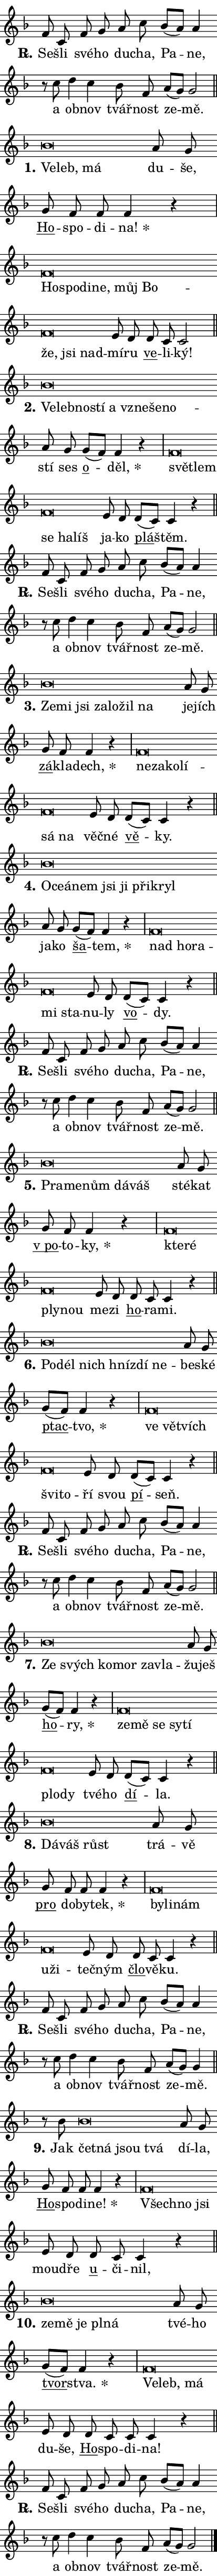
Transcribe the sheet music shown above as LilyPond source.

\version "2.22.1"
\header { tagline = "" }
\paper {
  indent = 0\cm
  top-margin = 0\cm
  right-margin = 0\cm
  bottom-margin = 0\cm
  left-margin = 0\cm
  paper-width = 7\cm
  page-breaking = #ly:one-page-breaking
  system-system-spacing.basic-distance = #11
  score-system-spacing.basic-distance = #11
  ragged-last = ##f
}


%% Author: Thomas Morley
%% https://lists.gnu.org/archive/html/lilypond-user/2020-05/msg00002.html
#(define (line-position grob)
"Returns position of @var[grob} in current system:
   @code{'start}, if at first time-step
   @code{'end}, if at last time-step
   @code{'middle} otherwise
"
  (let* ((col (ly:item-get-column grob))
         (ln (ly:grob-object col 'left-neighbor))
         (rn (ly:grob-object col 'right-neighbor))
         (col-to-check-left (if (ly:grob? ln) ln col))
         (col-to-check-right (if (ly:grob? rn) rn col))
         (break-dir-left
           (and
             (ly:grob-property col-to-check-left 'non-musical #f)
             (ly:item-break-dir col-to-check-left)))
         (break-dir-right
           (and
             (ly:grob-property col-to-check-right 'non-musical #f)
             (ly:item-break-dir col-to-check-right))))
        (cond ((eqv? 1 break-dir-left) 'start)
              ((eqv? -1 break-dir-right) 'end)
              (else 'middle))))

#(define (tranparent-at-line-position vctor)
  (lambda (grob)
  "Relying on @code{line-position} select the relevant enry from @var{vctor}.
Used to determine transparency,"
    (case (line-position grob)
      ((end) (not (vector-ref vctor 0)))
      ((middle) (not (vector-ref vctor 1)))
      ((start) (not (vector-ref vctor 2))))))

noteHeadBreakVisibility =
#(define-music-function (break-visibility)(vector?)
"Makes @code{NoteHead}s transparent relying on @var{break-visibility}"
#{
  \override NoteHead.transparent =
    #(tranparent-at-line-position break-visibility)
#})

#(define delete-ledgers-for-transparent-note-heads
  (lambda (grob)
    "Reads whether a @code{NoteHead} is transparent.
If so this @code{NoteHead} is removed from @code{'note-heads} from
@var{grob}, which is supposed to be @code{LedgerLineSpanner}.
As a result ledgers are not printed for this @code{NoteHead}"
    (let* ((nhds-array (ly:grob-object grob 'note-heads))
           (nhds-list
             (if (ly:grob-array? nhds-array)
                 (ly:grob-array->list nhds-array)
                 '()))
           ;; Relies on the transparent-property being done before
           ;; Staff.LedgerLineSpanner.after-line-breaking is executed.
           ;; This is fragile ...
           (to-keep
             (remove
               (lambda (nhd)
                 (ly:grob-property nhd 'transparent #f))
               nhds-list)))
      ;; TODO find a better method to iterate over grob-arrays, similiar
      ;; to filter/remove etc for lists
      ;; For now rebuilt from scratch
      (set! (ly:grob-object grob 'note-heads)  '())
      (for-each
        (lambda (nhd)
          (ly:pointer-group-interface::add-grob grob 'note-heads nhd))
        to-keep))))

hideNotes = {
  \noteHeadBreakVisibility #begin-of-line-visible
}
unHideNotes = {
  \noteHeadBreakVisibility #all-visible
}

% work-around for resetting accidentals
% https://lilypond.org/doc/v2.23/Documentation/notation/displaying-rhythms#unmetered-music
cadenzaMeasure = {
  \cadenzaOff
  \partial 1024 s1024
  \cadenzaOn
}

#(define-markup-command (accent layout props text) (markup?)
  "Underline accented syllable"
  (interpret-markup layout props
    #{\markup \override #'(offset . 4.3) \underline { #text }#}))

responsum = \markup \concat {
  "R" \hspace #-1.05 \path #0.1 #'((moveto 0 0.07) (lineto 0.9 0.8)) \hspace #0.05 "."
}

\layout {
    \context {
        \Staff
        \remove "Time_signature_engraver"
        \override LedgerLineSpanner.after-line-breaking = #delete-ledgers-for-transparent-note-heads
    }
    \context {
        \Voice {
            \override NoteHead.output-attributes = #'((class . "notehead"))
            \override Hairpin.height = #0.55
        }
    }
    \context {
        \Lyrics {
            \override StanzaNumber.output-attributes = #'((class . "stanzanumber"))
            \override LyricSpace.minimum-distance = #0.9
            \override LyricText.font-name = #"TeX Gyre Schola"
            \override LyricText.font-size = 1
            \override StanzaNumber.font-name = #"TeX Gyre Schola Bold"
            \override StanzaNumber.font-size = 1
        }
    }
}

% magnetic-lyrics.ily
%
%   written by
%     Jean Abou Samra <jean@abou-samra.fr>
%     Werner Lemberg <wl@gnu.org>
%
%   adapted by
%     Jiri Hon <jiri.hon@gmail.com>
%
% Version 2022-Apr-15

% https://www.mail-archive.com/lilypond-user@gnu.org/msg149350.html

#(define (Left_hyphen_pointer_engraver context)
   "Collect syllable-hyphen-syllable occurrences in lyrics and store
them in properties.  This engraver only looks to the left.  For
example, if the lyrics input is @code{foo -- bar}, it does the
following.

@itemize @bullet
@item
Set the @code{text} property of the @code{LyricHyphen} grob between
@q{foo} and @q{bar} to @code{foo}.

@item
Set the @code{left-hyphen} property of the @code{LyricText} grob with
text @q{foo} to the @code{LyricHyphen} grob between @q{foo} and
@q{bar}.
@end itemize

Use this auxiliary engraver in combination with the
@code{lyric-@/text::@/apply-@/magnetic-@/offset!} hook."
   (let ((hyphen #f)
         (text #f))
     (make-engraver
      (acknowledgers
       ((lyric-syllable-interface engraver grob source-engraver)
        (set! text grob)))
      (end-acknowledgers
       ((lyric-hyphen-interface engraver grob source-engraver)
        ;(when (not (grob::has-interface grob 'lyric-space-interface))
          (set! hyphen grob)));)
      ((stop-translation-timestep engraver)
       (when (and text hyphen)
         (ly:grob-set-object! text 'left-hyphen hyphen))
       (set! text #f)
       (set! hyphen #f)))))

#(define (lyric-text::apply-magnetic-offset! grob)
   "If the space between two syllables is less than the value in
property @code{LyricText@/.details@/.squash-threshold}, move the right
syllable to the left so that it gets concatenated with the left
syllable.

Use this function as a hook for
@code{LyricText@/.after-@/line-@/breaking} if the
@code{Left_@/hyphen_@/pointer_@/engraver} is active."
   (let ((hyphen (ly:grob-object grob 'left-hyphen #f)))
     (when hyphen
       (let ((left-text (ly:spanner-bound hyphen LEFT)))
         (when (grob::has-interface left-text 'lyric-syllable-interface)
           (let* ((common (ly:grob-common-refpoint grob left-text X))
                  (this-x-ext (ly:grob-extent grob common X))
                  (left-x-ext
                   (begin
                     ;; Trigger magnetism for left-text.
                     (ly:grob-property left-text 'after-line-breaking)
                     (ly:grob-extent left-text common X)))
                  ;; `delta` is the gap width between two syllables.
                  (delta (- (interval-start this-x-ext)
                            (interval-end left-x-ext)))
                  (details (ly:grob-property grob 'details))
                  (threshold (assoc-get 'squash-threshold details 0.2)))
             (when (< delta threshold)
               (let* (;; We have to manipulate the input text so that
                      ;; ligatures crossing syllable boundaries are not
                      ;; disabled.  For languages based on the Latin
                      ;; script this is essentially a beautification.
                      ;; However, for non-Western scripts it can be a
                      ;; necessity.
                      (lt (ly:grob-property left-text 'text))
                      (rt (ly:grob-property grob 'text))
                      (is-space (grob::has-interface hyphen 'lyric-space-interface))
                      (space (if is-space " " ""))
                      (space-markup (grob-interpret-markup grob " "))
                      (space-size (interval-length (ly:stencil-extent space-markup X)))
                      (extra-delta (if is-space space-size 0))
                      ;; Append new syllable.
                      (ltrt-space (if (and (string? lt) (string? rt))
                                (string-append lt space rt)
                                (make-concat-markup (list lt space rt))))
                      ;; Right-align `ltrt` to the right side.
                      (ltrt-space-markup (grob-interpret-markup
                               grob
                               (make-translate-markup
                                (cons (interval-length this-x-ext) 0)
                                (make-right-align-markup ltrt-space)))))
                 (begin
                   ;; Don't print `left-text`.
                   (ly:grob-set-property! left-text 'stencil #f)
                   ;; Set text and stencil (which holds all collected
                   ;; syllables so far) and shift it to the left.
                   (ly:grob-set-property! grob 'text ltrt-space)
                   (ly:grob-set-property! grob 'stencil ltrt-space-markup)
                   (ly:grob-translate-axis! grob (- (- delta extra-delta)) X))))))))))


#(define (lyric-hyphen::displace-bounds-first grob)
   ;; Make very sure this callback isn't triggered too early.
   (let ((left (ly:spanner-bound grob LEFT))
         (right (ly:spanner-bound grob RIGHT)))
     (ly:grob-property left 'after-line-breaking)
     (ly:grob-property right 'after-line-breaking)
     (ly:lyric-hyphen::print grob)))

squashThreshold = #0.4

\layout {
  \context {
    \Lyrics
    \consists #Left_hyphen_pointer_engraver
    \override LyricText.after-line-breaking =
      #lyric-text::apply-magnetic-offset!
    \override LyricHyphen.stencil = #lyric-hyphen::displace-bounds-first
    \override LyricText.details.squash-threshold = \squashThreshold
    \override LyricHyphen.minimum-distance = 0
    \override LyricHyphen.minimum-length = \squashThreshold
  }
}

squash = \override LyricText.details.squash-threshold = 9999
unSquash = \override LyricText.details.squash-threshold = \squashThreshold

left = \override LyricText.self-alignment-X = #LEFT
unLeft = \revert LyricText.self-alignment-X

starOffset = #(lambda (grob) 
                (let ((x_offset (ly:self-alignment-interface::aligned-on-x-parent grob)))
                  (if (= x_offset 0) 0 (+ x_offset 1.2))))

star = #(define-music-function (syllable)(string?)
"Append star separator at the end of a syllable"
#{
  \once \override LyricText.X-offset = #starOffset
  \lyricmode { \markup {
    #syllable
    \override #'((font-name . "TeX Gyre Schola Bold")) \hspace #0.2 \lower #0.65 \larger "*"
  } }
#})

starAccent = #(define-music-function (syllable)(string?)
"Append star separator at the end of a syllable and make accent"
#{
  \once \override LyricText.X-offset = #starOffset
  \lyricmode { \markup {
    \accent #syllable
    \override #'((font-name . "TeX Gyre Schola Bold")) \hspace #0.2 \lower #0.65 \larger "*"
  } }
#})

breath = #(define-music-function (syllable)(string?)
"Append breathing indicator at the end of a syllable"
#{
  \lyricmode { \markup { #syllable "+" } }
#})

optionalBreath = #(define-music-function (syllable)(string?)
"Append optional breathing indicator at the end of a syllable"
#{
  \lyricmode { \markup { #syllable "(+)" } }
#})


\score {
    <<
        \new Voice = "melody" { \cadenzaOn \key f \major \relative { f'8 c f g a c \bar "" bes[( a)] a4 \bar "" r8 c d4 c \bar "" bes8 f \bar "" a[( g)] g2 \cadenzaMeasure \bar "||" \break }
\relative { bes'\breve*1/16 \hideNotes \breve*1/16 \breve*1/16 \bar "" \unHideNotes a8 g \bar "" g f f f4 r \cadenzaMeasure \bar "|" f\breve*1/16 \hideNotes \breve*1/16 \bar "" \breve*1/16 \bar "" \breve*1/16 \bar "" \breve*1/16 \bar "" \breve*1/16 \bar "" \breve*1/16 \bar "" \breve*1/16 \breve*1/16 \bar "" \unHideNotes e8 d \bar "" d c c2 \cadenzaMeasure \bar "||" \break }
\relative { bes'\breve*1/16 \hideNotes \breve*1/16 \bar "" \breve*1/16 \bar "" \breve*1/16 \bar "" \breve*1/16 \bar "" \breve*1/16 \bar "" \breve*1/16 \breve*1/16 \bar "" \unHideNotes a8 g \bar "" g[( f)] f4 r \cadenzaMeasure \bar "|" f\breve*1/16 \hideNotes \breve*1/16 \bar "" \breve*1/16 \bar "" \breve*1/16 \breve*1/16 \bar "" \unHideNotes e8 d \bar "" d[( c)] c4 r \cadenzaMeasure \bar "||" \break }
\relative { f'8 c f g a c \bar "" bes[( a)] a4 \bar "" r8 c d4 c \bar "" bes8 f \bar "" a[( g)] g2 \cadenzaMeasure \bar "||" \break }
\relative { bes'\breve*1/16 \hideNotes \breve*1/16 \bar "" \breve*1/16 \bar "" \breve*1/16 \bar "" \breve*1/16 \bar "" \breve*1/16 \breve*1/16 \bar "" \unHideNotes a8 g \bar "" g f f4 r \cadenzaMeasure \bar "|" f\breve*1/16 \hideNotes \breve*1/16 \bar "" \breve*1/16 \bar "" \breve*1/16 \bar "" \breve*1/16 \breve*1/16 \bar "" \unHideNotes e8 d \bar "" d[( c)] c4 r \cadenzaMeasure \bar "||" \break }
\relative { bes'\breve*1/16 \hideNotes \breve*1/16 \bar "" \breve*1/16 \bar "" \breve*1/16 \bar "" \breve*1/16 \bar "" \breve*1/16 \bar "" \breve*1/16 \breve*1/16 \bar "" \unHideNotes a8 g \bar "" g[( f)] f4 r \cadenzaMeasure \bar "|" f\breve*1/16 \hideNotes \breve*1/16 \bar "" \breve*1/16 \bar "" \breve*1/16 \breve*1/16 \bar "" \unHideNotes e8 d \bar "" d[( c)] c4 r \cadenzaMeasure \bar "||" \break }
\relative { f'8 c f g a c \bar "" bes[( a)] a4 \bar "" r8 c d4 c \bar "" bes8 f \bar "" a[( g)] g2 \cadenzaMeasure \bar "||" \break }
\relative { bes'\breve*1/16 \hideNotes \breve*1/16 \bar "" \breve*1/16 \bar "" \breve*1/16 \breve*1/16 \bar "" \unHideNotes a8 g \bar "" g f f4 r \cadenzaMeasure \bar "|" f\breve*1/16 \hideNotes \breve*1/16 \bar "" \breve*1/16 \breve*1/16 \bar "" \unHideNotes e8 d \bar "" d c c4 r \cadenzaMeasure \bar "||" \break }
\relative { bes'\breve*1/16 \hideNotes \breve*1/16 \bar "" \breve*1/16 \bar "" \breve*1/16 \bar "" \breve*1/16 \breve*1/16 \bar "" \unHideNotes a8 g \bar "" g[( f)] f4 r \cadenzaMeasure \bar "|" f\breve*1/16 \hideNotes \breve*1/16 \bar "" \breve*1/16 \bar "" \breve*1/16 \breve*1/16 \bar "" \unHideNotes e8 d \bar "" d[( c)] c4 r \cadenzaMeasure \bar "||" \break }
\relative { f'8 c f g a c \bar "" bes[( a)] a4 \bar "" r8 c d4 c \bar "" bes8 f \bar "" a[( g)] g2 \cadenzaMeasure \bar "||" \break }
\relative { bes'\breve*1/16 \hideNotes \breve*1/16 \bar "" \breve*1/16 \bar "" \breve*1/16 \bar "" \breve*1/16 \breve*1/16 \bar "" \unHideNotes a8 g \bar "" g[( f)] f4 r \cadenzaMeasure \bar "|" f\breve*1/16 \hideNotes \breve*1/16 \bar "" \breve*1/16 \bar "" \breve*1/16 \bar "" \breve*1/16 \bar "" \breve*1/16 \breve*1/16 \bar "" \unHideNotes e8 d \bar "" d[( c)] c4 r \cadenzaMeasure \bar "||" \break }
\relative { bes'\breve*1/16 \hideNotes \breve*1/16 \breve*1/16 \bar "" \unHideNotes a8 g \bar "" g f f f4 r \cadenzaMeasure \bar "|" f\breve*1/16 \hideNotes \breve*1/16 \bar "" \breve*1/16 \bar "" \breve*1/16 \breve*1/16 \bar "" \unHideNotes e8 d \bar "" d c c4 r \cadenzaMeasure \bar "||" \break }
\relative { f'8 c f g a c \bar "" bes[( a)] a4 \bar "" r8 c d4 c \bar "" bes8 f \bar "" a[( g)] g4 \cadenzaMeasure \bar "||" \break }
\relative { r8 bes' bes\breve*1/16 \hideNotes \breve*1/16 \bar "" \breve*1/16 \breve*1/16 \bar "" \unHideNotes a8 g \bar "" g f f f4 r \cadenzaMeasure \bar "|" f\breve*1/16 \hideNotes \breve*1/16 \breve*1/16 \bar "" \unHideNotes e8 d \bar "" d c c4 r \cadenzaMeasure \bar "||" \break }
\relative { bes'\breve*1/16 \hideNotes \breve*1/16 \bar "" \breve*1/16 \bar "" \breve*1/16 \breve*1/16 \bar "" \unHideNotes a8 g \bar "" g[( f)] f4 r \cadenzaMeasure \bar "|" f\breve*1/16 \hideNotes \breve*1/16 \breve*1/16 \bar "" \unHideNotes e8 d \bar "" d c c c4 r \cadenzaMeasure \bar "||" \break }
\relative { f'8 c f g a c \bar "" bes[( a)] a4 \bar "" r8 c d4 c \bar "" bes8 f \bar "" a[( g)] g2 \cadenzaMeasure \bar "||" \break } \bar "|." }
        \new Lyrics \lyricsto "melody" { \lyricmode { \set stanza = \responsum
Se -- šli své -- ho du -- cha, Pa -- ne, a ob -- nov tvář -- nost ze -- mě.
\set stanza = "1."
\left Ve -- \squash leb, má \unLeft \unSquash du -- še, \markup \accent Ho -- spo -- di -- \star na! \left Ho -- \squash spo -- di -- ne, můj Bo -- že, jsi nad -- \unLeft \unSquash mí -- ru \markup \accent ve -- li -- ký!
\set stanza = "2."
\left Ve -- \squash leb -- no -- stí a vzne -- še -- no -- \unLeft \unSquash stí ses \markup \accent o -- \star děl, \left svě -- \squash tlem se ha -- líš \unLeft \unSquash ja -- ko \markup \accent plá -- štěm.
\set stanza = \responsum
Se -- šli své -- ho du -- cha, Pa -- ne, a ob -- nov tvář -- nost ze -- mě.
\set stanza = "3."
\left Ze -- \squash mi jsi za -- lo -- žil na \unLeft \unSquash je -- jích \markup \accent zá -- kla -- \star dech, \left ne -- \squash za -- ko -- lí -- sá na \unLeft \unSquash věč -- né \markup \accent vě -- ky.
\set stanza = "4."
\left O -- \squash ce -- á -- nem jsi ji při -- kryl \unLeft \unSquash ja -- ko \markup \accent ša -- \star tem, \left nad \squash ho -- ra -- mi sta -- \unLeft \unSquash nu -- ly \markup \accent vo -- dy.
\set stanza = \responsum
Se -- šli své -- ho du -- cha, Pa -- ne, a ob -- nov tvář -- nost ze -- mě.
\set stanza = "5."
\left Pra -- \squash me -- nům dá -- váš \unLeft \unSquash sté -- kat \markup \accent "v po" -- to -- \star ky, \left kte -- \squash ré ply -- nou \unLeft \unSquash me -- zi \markup \accent ho -- ra -- mi.
\set stanza = "6."
\left Po -- \squash dél nich hníz -- dí ne -- \unLeft \unSquash be -- ské \markup \accent ptac -- \star tvo, \left ve \squash vět -- vích švi -- to -- \unLeft \unSquash ří svou \markup \accent pí -- seň.
\set stanza = \responsum
Se -- šli své -- ho du -- cha, Pa -- ne, a ob -- nov tvář -- nost ze -- mě.
\set stanza = "7."
\left Ze \squash svých ko -- mor za -- vla -- \unLeft \unSquash žu -- ješ \markup \accent ho -- \star ry, \left ze -- \squash mě se sy -- tí plo -- dy \unLeft \unSquash tvé -- ho \markup \accent dí -- la.
\set stanza = "8."
\left Dá -- \squash váš růst \unLeft \unSquash trá -- vě \markup \accent pro do -- by -- \star tek, \left by -- \squash li -- nám u -- ži -- \unLeft \unSquash teč -- ným \markup \accent člo -- vě -- ku.
\set stanza = \responsum
Se -- šli své -- ho du -- cha, Pa -- ne, a ob -- nov tvář -- nost ze -- mě.
\set stanza = "9."
Jak \left čet -- \squash ná jsou tvá \unLeft \unSquash dí -- la, \markup \accent Ho -- spo -- di -- \star ne! \left Všech -- \squash no jsi \unLeft \unSquash mou -- dře \markup \accent u -- či -- nil,
\set stanza = "10."
\left ze -- \squash mě je pl -- ná \unLeft \unSquash tvé -- ho \markup \accent tvor -- \star stva. \left Ve -- \squash leb, má \unLeft \unSquash du -- še, \markup \accent Ho -- spo -- di -- na!
\set stanza = \responsum
Se -- šli své -- ho du -- cha, Pa -- ne, a ob -- nov tvář -- nost ze -- mě. } }
    >>
    \layout {}
}
